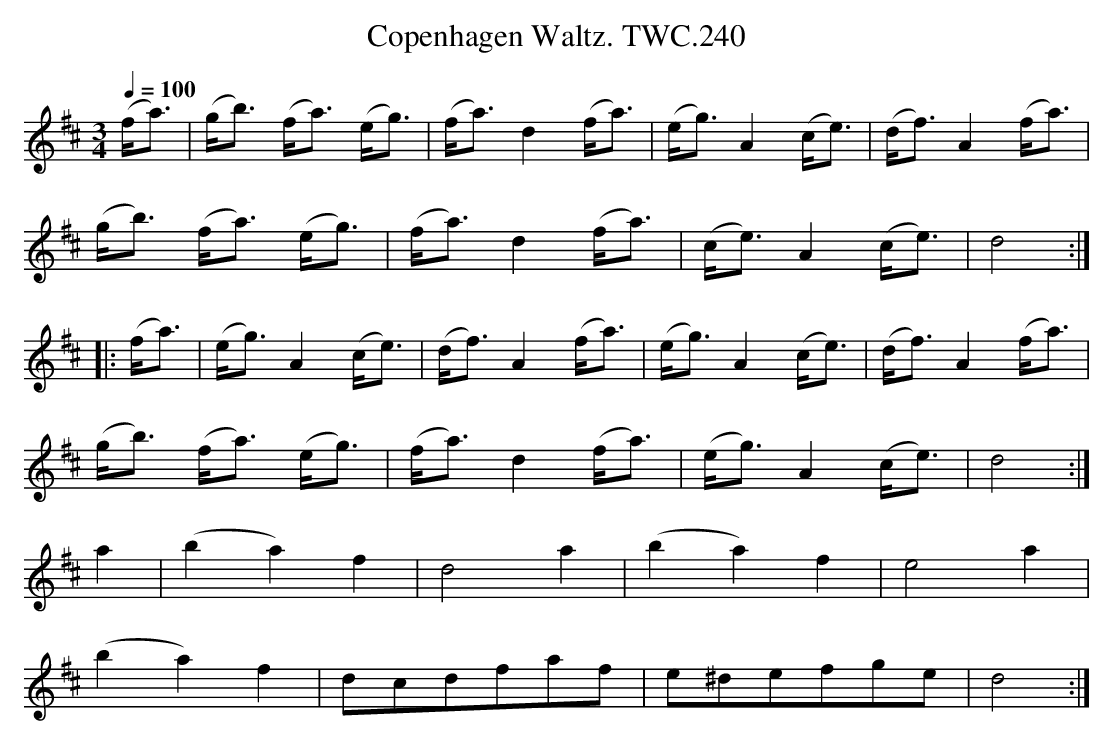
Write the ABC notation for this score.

X:1
T:Copenhagen Waltz. TWC.240
M:3/4
L:1/8
Q:1/4=100
K:D
(f<a)|(g<b) (f<a) (e<g)|(f<a) d2 (f<a)|(e<g) A2 (c<e)|(d<f) A2 (f<a)|
(g<b) (f<a) (e<g)|(f<a) d2 (f<a)|(c<e) A2 (c<e)|d4:|
|:(f<a)|(e<g) A2 (c<e)|(d<f) A2 (f<a)|(e<g) A2 (c<e)|(d<f)A2 (f<a)|
(g<b) (f<a) (e<g)|(f<a) d2 (f<a)|(e<g) A2 (c<e)|d4:|
a2|(b2a2)f2|d4 a2|(b2a2)f2|e4 a2|
(b2a2)f2|dcdfaf|e^defge|d4:|
